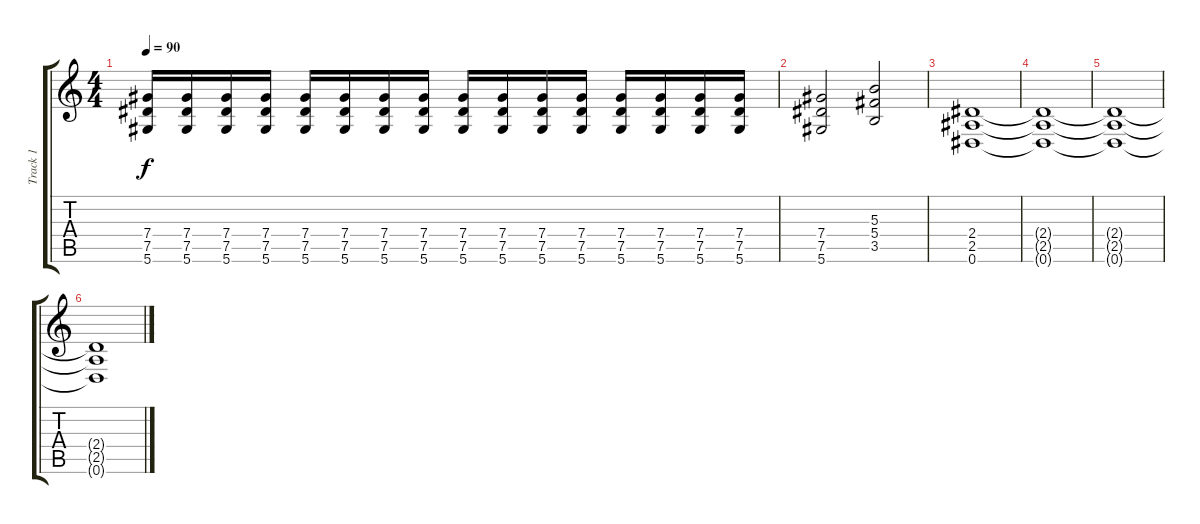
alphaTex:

\track ("Track 1" "Track 1") {instrument electricguitarclean}
\staff {score tabs}
\tuning (Eb4 Bb3 Gb3 Db3 Ab2 Eb2) {hide}
\ts (4 4)
\tempo 90
\clef g2
\ks c
(7.4 7.5 5.6).16{dy f} (7.4 7.5 5.6).16 (7.4 7.5 5.6).16 (7.4 7.5 5.6).16 (7.4 7.5 5.6).16 (7.4 7.5 5.6).16 (7.4 7.5 5.6).16 (7.4 7.5 5.6).16 (7.4 7.5 5.6).16 (7.4 7.5 5.6).16 (7.4 7.5 5.6).16 (7.4 7.5 5.6).16 (7.4 7.5 5.6).16 (7.4 7.5 5.6).16 (7.4 7.5 5.6).16 (7.4 7.5 5.6).16 |
(7.4 7.5 5.6).2 (5.3 5.4 3.5).2 |
(2.4 2.5 0.6).1 |
(2.4{t} 2.5{t} 0.6{t}).1 |
(2.4{t} 2.5{t} 0.6{t}).1 |
(2.4{t} 2.5{t} 0.6{t}).1
